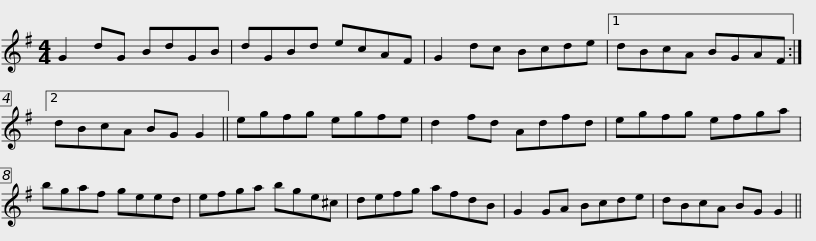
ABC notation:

X:1
L:1/8
M:4/4
I:linebreak $
K:G
V:1 treble
V:1
 G2 dG BdGB | dGBd ecAF | G2 dc Bcde |1 dBcA BGAF :|2 dBcA BG G2 ||$ %5
 egfg egfe | d2 fd Adfd | egfg efga | bgaf geed | efga bge^c |$ %10
 defg afdB | G2 GA Bcde | dBcA BG G2 || %13
